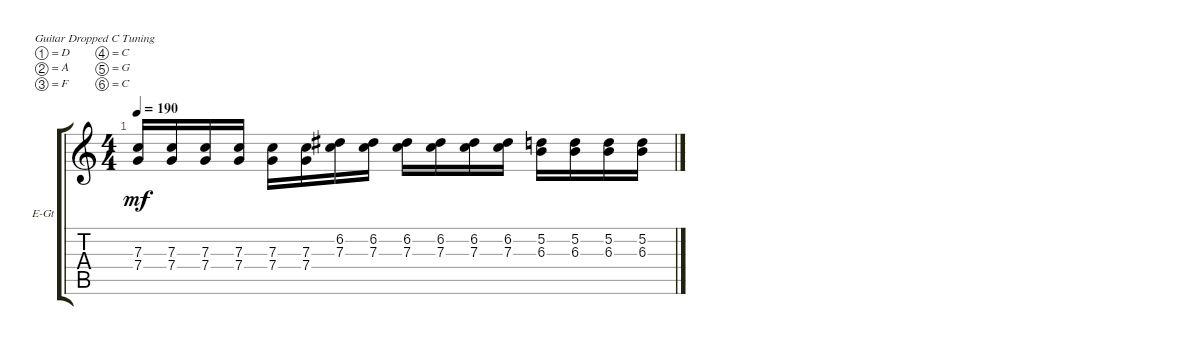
\defaultSystemsLayout 4
\bracketExtendMode groupsimilarinstruments
\firstSystemTrackNameOrientation horizontal
\otherSystemsTrackNameOrientation horizontal
\track ("Electric Guitar" "E-Gt") {instrument distortionguitar}
\staff {score tabs}
\tuning (D4 A3 F3 C3 G2 C2)
\ts (4 4)
\tempo 190
\clef g2
\ks c
(7.4 7.3).16{dy mf} (7.4 7.3).16 (7.4 7.3).16 (7.4 7.3).16 (7.4 7.3).16 (7.4 7.3).16 (7.3 6.2).16 (7.3 6.2).16 (7.3 6.2).16 (7.3 6.2).16 (7.3 6.2).16 (7.3 6.2).16 (6.3 5.2).16 (6.3 5.2).16 (6.3 5.2).16 (6.3 5.2).16
